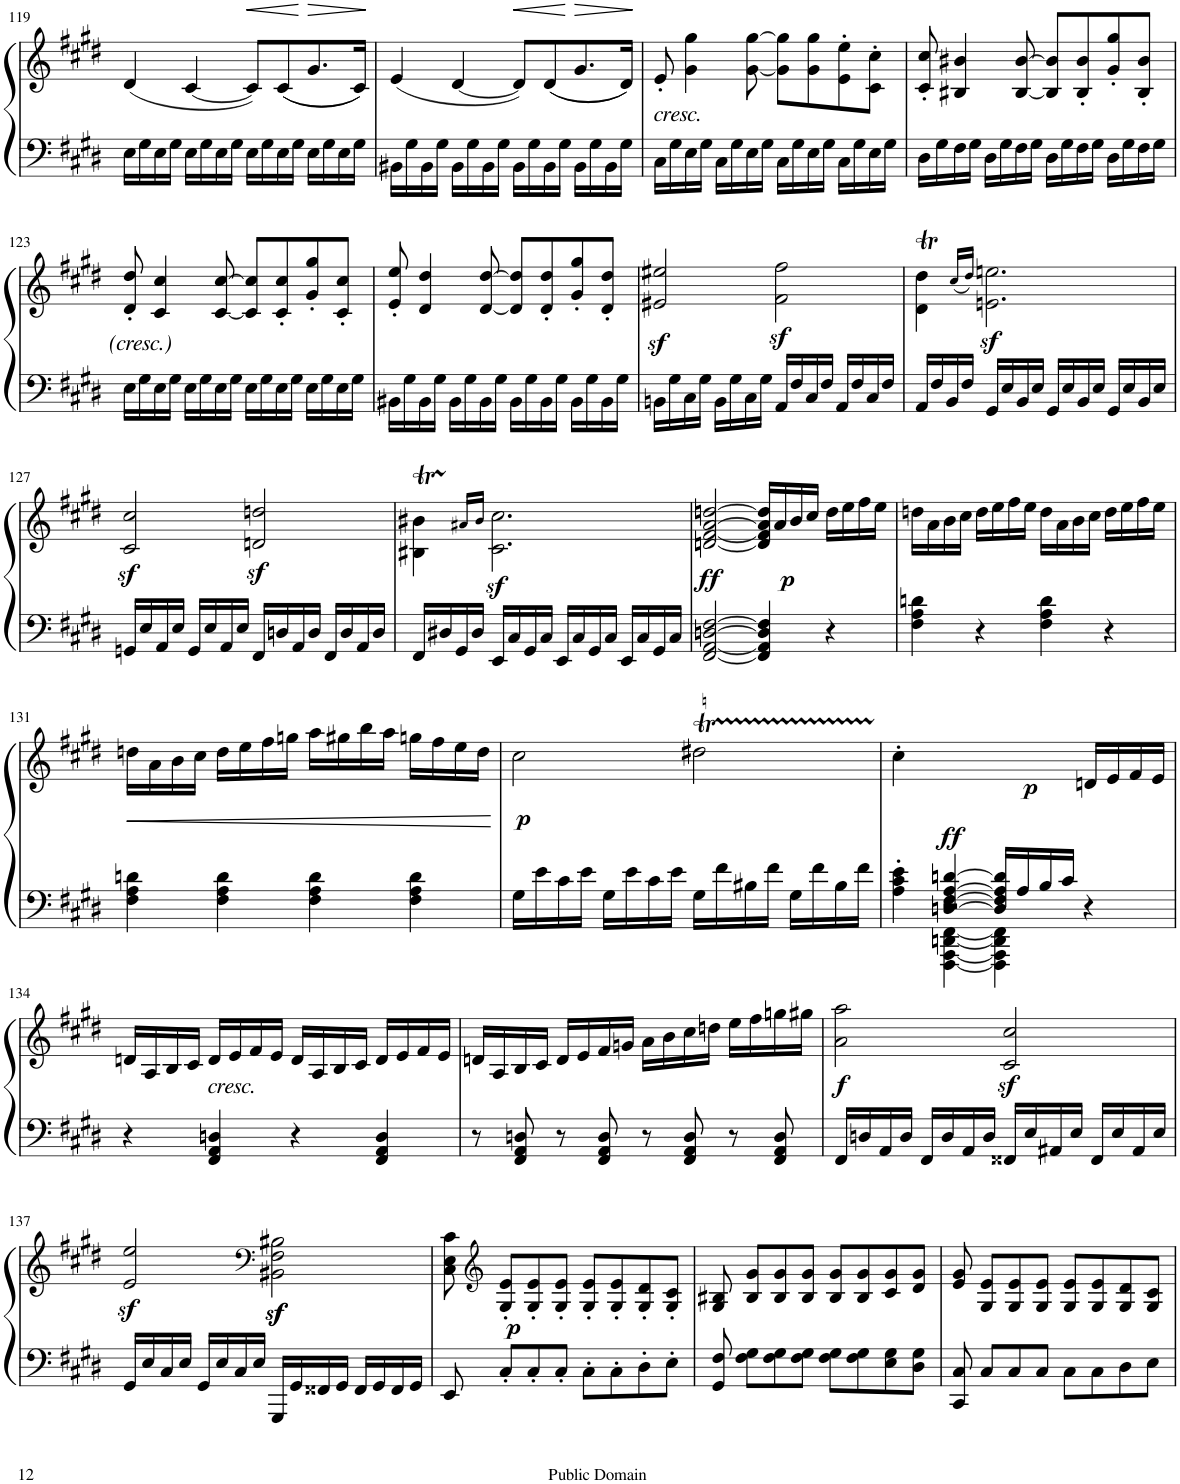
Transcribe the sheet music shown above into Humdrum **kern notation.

**kern	**kern	**dynam
*part1	*part1	*part1
*staff2	*staff1	*staff1/2
*I"Piano	*	*
*I'Pno.	*	*
!!LO:PB:g=z
*clefF4	*clefG2	*
*k[f#c#g#d#]	*k[f#c#g#d#]	*
*M4/4	*M4/4	*
*met(c)	*met(c)	*
=119	=119	=119
16E\LL	(4d#/	.
16G#\	.	.
16E\	.	.
16G#\JJ	.	.
16E\LL	[4c#/	.
16G#\	.	.
16E\	.	.
16G#\JJ	.	.
!	!	!LO:HP:b
16E\LL	8c#/L])	<
16G#\	.	.
16E\	((8c#/	.
16G#\JJ	.	.
!	!	!LO:HP:b
16E\LL	8.g#/	>
16G#\	.	.
16E\	.	.
16G#\JJ	16c#/Jk))	.
.	.	[
=120	=120	=120
16BB#X\LL	(4e/	.
16G#\	.	.
16BB#\	.	.
16G#\JJ	.	.
16BB#\LL	[4d#/	.
16G#\	.	.
16BB#\	.	.
16G#\JJ	.	.
!	!	!LO:HP:b
16BB#\LL	8d#/L])	<
16G#\	.	.
16BB#\	((8d#/	.
16G#\JJ	.	.
!	!	!LO:HP:n=1:b
16BB#\LL	8.g#/	] >
16G#\	.	.
16BB#\	.	.
16G#\JJ	16d#/Jk))	.
.	.	[
=121	=121	=121
!	!LO:TX:b:i:t=cresc.	!
16C#\LL	8e'/	.
16G#\	.	.
16E\	4g#\ 4gg#\	.
16G#\JJ	.	.
16C#\LL	.	.
16G#\	.	.
16E\	[8g#\ [8gg#\	.
16G#\JJ	.	.
16C#\LL	8g#\] 8gg#\]L	.
16G#\	.	.
16E\	8g#\ 8gg#\	.
16G#\JJ	.	.
16C#\LL	8e\' 8ee\'	.
16G#\	.	.
16E\	8c#\' 8cc#\'J	.
16G#\JJ	.	.
=122	=122	=122
16D#\LL	8c#/' 8cc#/'	.
16G#\	.	.
16F#\	4B#X/ 4b#X/	.
16G#\JJ	.	.
16D#\LL	.	.
16G#\	.	.
16F#\	[8B#/ [8b#/	.
16G#\JJ	.	.
16D#\LL	8B#/] 8b#/]L	.
16G#\	.	.
16F#\	8B#/' 8b#/'	.
16G#\JJ	.	.
16D#\LL	8g#/' 8gg#/'	.
16G#\	.	.
16F#\	8B#/' 8b#/'J	.
16G#\JJ	.	.
!!LO:LB:g=z
=123	=123	=123
16E\LL	8d#/' 8dd#/'	.
16G#\	.	.
16E\	4c#/ 4cc#/	.
16G#\JJ	.	.
16E\LL	.	.
16G#\	.	.
16E\	[8c#/ [8cc#/	.
16G#\JJ	.	.
16E\LL	8c#/] 8cc#/]L	.
16G#\	.	.
16E\	8c#/' 8cc#/'	.
16G#\JJ	.	.
16E\LL	8g#/' 8gg#/'	.
16G#\	.	.
16E\	8c#/' 8cc#/'J	.
16G#\JJ	.	.
=124	=124	=124
16BB#X\LL	8e/' 8ee/'	.
16G#\	.	.
16BB#\	4d#/ 4dd#/	.
16G#\JJ	.	.
16BB#\LL	.	.
16G#\	.	.
16BB#\	[8d#/ [8dd#/	.
16G#\JJ	.	.
16BB#\LL	8d#/] 8dd#/]L	.
16G#\	.	.
16BB#\	8d#/' 8dd#/'	.
16G#\JJ	.	.
16BB#\LL	8g#/' 8gg#/'	.
16G#\	.	.
16BB#\	8d#/' 8dd#/'J	.
16G#\JJ	.	.
=125	=125	=125
16BBn\LL	2e#X/z< 2ee#X/z<	.
16G#\	.	.
16C#\	.	.
16G#\JJ	.	.
16BB\LL	.	.
16G#\	.	.
16C#\	.	.
16G#\JJ	.	.
16AA/LL	2f#\z< 2ff#\z<	.
16F#/	.	.
16C#/	.	.
16F#/JJ	.	.
16AA/LL	.	.
16F#/	.	.
16C#/	.	.
16F#/JJ	.	.
=126	=126	=126
*	*^	*
16AA/LL	4d#\T 4dd#\T	8ryy	.
16F#/	.	.	.
16BB/	.	(<16cc#!/LL	.
16F#/JJ	.	16dd#!/JJ)	.
!	!	!	!LO:DY:b
16GG#/LL	2.en\ 2.een\	4ryy	sf
16E/	.	.	.
16BB/	.	.	.
16E/JJ	.	.	.
16GG#/LL	.	2ryy	.
16E/	.	.	.
16BB/	.	.	.
16E/JJ	.	.	.
16GG#/LL	.	.	.
16E/	.	.	.
16BB/	.	.	.
16E/JJ	.	.	.
*	*v	*v	*
!!LO:LB:g=z
=127	=127	=127
16GGn/LL	2c#/z< 2cc#/z<	.
16E/	.	.
16AA/	.	.
16E/JJ	.	.
16GG/LL	.	.
16E/	.	.
16AA/	.	.
16E/JJ	.	.
16FF#/LL	2dn/z< 2ddn/z<	.
16Dn/	.	.
16AA/	.	.
16D/JJ	.	.
16FF#/LL	.	.
16D/	.	.
16AA/	.	.
16D/JJ	.	.
=128	=128	=128
*	*^	*
16FF#/LL	4B#X\T 4b#X\T	8ryy	.
16D#X/	.	.	.
16GG#/	.	16a#X!/LL	.
16D#/JJ	.	16b#!/JJ	.
!	!	!	!LO:DY:b
16EE/LL	2.c#\ 2.cc#\	4ryy	sf
16C#/	.	.	.
16GG#/	.	.	.
16C#/JJ	.	.	.
16EE/LL	.	2ryy	.
16C#/	.	.	.
16GG#/	.	.	.
16C#/JJ	.	.	.
16EE/LL	.	.	.
16C#/	.	.	.
16GG#/	.	.	.
16C#/JJ	.	.	.
*	*v	*v	*
=129	=129	=129
!	!	!LO:DY:b
[2FF#/ [2AA/ [2Dn/ [2F#/	[2dn/ [2f#/ [2a/ [2ddn/	ff
4FF#/] 4AA/] 4D/] 4F#/]	16d/] 16f#/] 16a/] 16dd/]LL	.
!	!	!LO:DY:b
.	16a/	p
.	16b/	.
.	16cc#/JJ	.
4r	16dd\LL	.
.	16ee\	.
.	16ff#\	.
.	16ee\JJ	.
=130	=130	=130
4F#\ 4A\ 4dn\	16ddn\LL	.
.	16a\	.
.	16b\	.
.	16cc#\JJ	.
4r	16dd\LL	.
.	16ee\	.
.	16ff#\	.
.	16ee\JJ	.
4F#\ 4A\ 4d\	16dd\LL	.
.	16a\	.
.	16b\	.
.	16cc#\JJ	.
4r	16dd\LL	.
.	16ee\	.
.	16ff#\	.
.	16ee\JJ	.
!!LO:LB:g=z
=131	=131	=131
4F#\ 4A\ 4dn\	16ddn\LL	.
.	16a\	.
.	16b\	.
.	16cc#\JJ	.
4F#\ 4A\ 4d\	16dd\LL	.
.	16ee\	.
.	16ff#\	.
.	16ggn\JJ	.
4F#\ 4A\ 4d\	16aa\LL	.
.	16gg#X\	.
.	16bb\	.
.	16aa\JJ	.
4F#\ 4A\ 4d\	16ggn\LL	.
.	16ff#\	.
.	16ee\	.
.	16dd\JJ	.
.	.	]
=132	=132	=132
!	!	!LO:DY:b
16G#\LL	2cc#\	p
16e\	.	.
16c#\	.	.
16e\JJ	.	.
16G#\LL	.	.
16e\	.	.
16c#\	.	.
16e\JJ	.	.
16G#\LL	2dd#Xt\	.
16f#\	.	.
16B#X\	.	.
16f#\JJ	.	.
16G#\LL	.	.
16f#\	.	.
16B#\	.	.
16f#\JJ	.	.
=133	=133	=133
*^	*	*
*	*^	*	*
4ryy	4ryy	4A\'> 4c#\'> 4e\'>	4cc#'>\	.
!	!	!	!	!LO:DY:a=2
[4Dn/ [4F#/ [4A/ [4dn/	[4FFF#\ [4AAA\ [4DDn\ [4FF#\	2r	16ryy	ff
16D/] 16F#/] 16A/] 16d/]LL	4FFF#\] 4AAA\] 4DD\] 4FF#\]	.	.	.
!	!	!	!	!LO:DY:b
16A/	.	.	8.ryy	p
16B/	.	.	.	.
16c#/JJ	.	.	.	.
4ryy	4ryy	4r	16dn/LL	.
.	.	.	16e/	.
.	.	.	16f#/	.
.	.	.	16e/JJ	.
*v	*v	*v	*	*
!!LO:LB:g=z
=134	=134	=134
4r	16dn/LL	.
.	16A/	.
.	16B/	.
.	16c#/JJ	.
!	!LO:TX:b:i:t=cresc.	!
4FF#/ 4AA/ 4Dn/	16d/LL	.
.	16e/	.
.	16f#/	.
.	16e/JJ	.
4r	16d/LL	.
.	16A/	.
.	16B/	.
.	16c#/JJ	.
4FF#/ 4AA/ 4D/	16d/LL	.
.	16e/	.
.	16f#/	.
.	16e/JJ	.
=135	=135	=135
8r	16dn/LL	.
.	16A/	.
8FF#/ 8AA/ 8Dn/	16B/	.
.	16c#/JJ	.
8r	16d/LL	.
.	16e/	.
8FF#/ 8AA/ 8D/	16f#/	.
.	16gn/JJ	.
8r	16a\LL	.
.	16b\	.
8FF#/ 8AA/ 8D/	16cc#\	.
.	16ddn\JJ	.
8r	16ee\LL	.
.	16ff#\	.
8FF#/ 8AA/ 8D/	16ggn\	.
.	16gg#X\JJ	.
=136	=136	=136
!	!	!LO:DY:b
16FF#/LL	2a\ 2aa\	f
16Dn/	.	.
16AA/	.	.
16D/JJ	.	.
16FF#/LL	.	.
16D/	.	.
16AA/	.	.
16D/JJ	.	.
16FF##X/LL	2c#/z< 2cc#/z<	.
16E/	.	.
16AA#X/	.	.
16E/JJ	.	.
16FF##/LL	.	.
16E/	.	.
16AA#/	.	.
16E/JJ	.	.
!!LO:LB:g=z
=137	=137	=137
16GG#/LL	2e/z< 2ee/z<	.
16E/	.	.
16C#/	.	.
16E/JJ	.	.
16GG#/LL	.	.
16E/	.	.
16C#/	.	.
16E/JJ	.	.
*	*clefF4	*
16GGG#/LL	2BB#X\z< 2F#\z< 2B#X\z<	.
16GG#/	.	.
16FF##X/	.	.
16GG#/JJ	.	.
16FF##/LL	.	.
16GG#/	.	.
16FF##/	.	.
16GG#/JJ	.	.
=138	=138	=138
8EE/	8C#\ 8E\ 8c#\	.
*	*clefG2	*
!	!	!LO:DY:b
8C#'/L	8G#/' 8e/'L	p
8C#'/	8G#/' 8e/'	.
8C#'/J	8G#/' 8e/'J	.
8C#'\L	8G#/' 8e/'L	.
8C#'\	8G#/' 8e/'	.
8D#'\	8G#/' 8d#/'	.
8E'\J	8G#/' 8c#/'J	.
=139	=139	=139
8GG#/ 8F#/	8G#/ 8B#X/	.
8F#\' 8G#\'L	8B#/' 8g#/'L	.
8F#\' 8G#\'	8B#/' 8g#/'	.
8F#\' 8G#\'J	8B#/' 8g#/'J	.
8F#\' 8G#\'L	8B#/' 8g#/'L	.
8F#\' 8G#\'	8B#/' 8g#/'	.
8E\' 8G#\'	8c#/' 8g#/'	.
8D#\' 8G#\'J	8d#/' 8g#/'J	.
=140	=140	=140
8CC#/ 8C#/	8e/ 8g#/	.
8C#'/L	8G#/' 8e/'L	.
8C#'/	8G#/' 8e/'	.
8C#'/J	8G#/' 8e/'J	.
8C#'\L	8G#/' 8e/'L	.
8C#'\	8G#/' 8e/'	.
8D#'\	8G#/' 8d#/'	.
8E'\J	8G#/' 8c#/'J	.
=	=	=
*-	*-	*-
